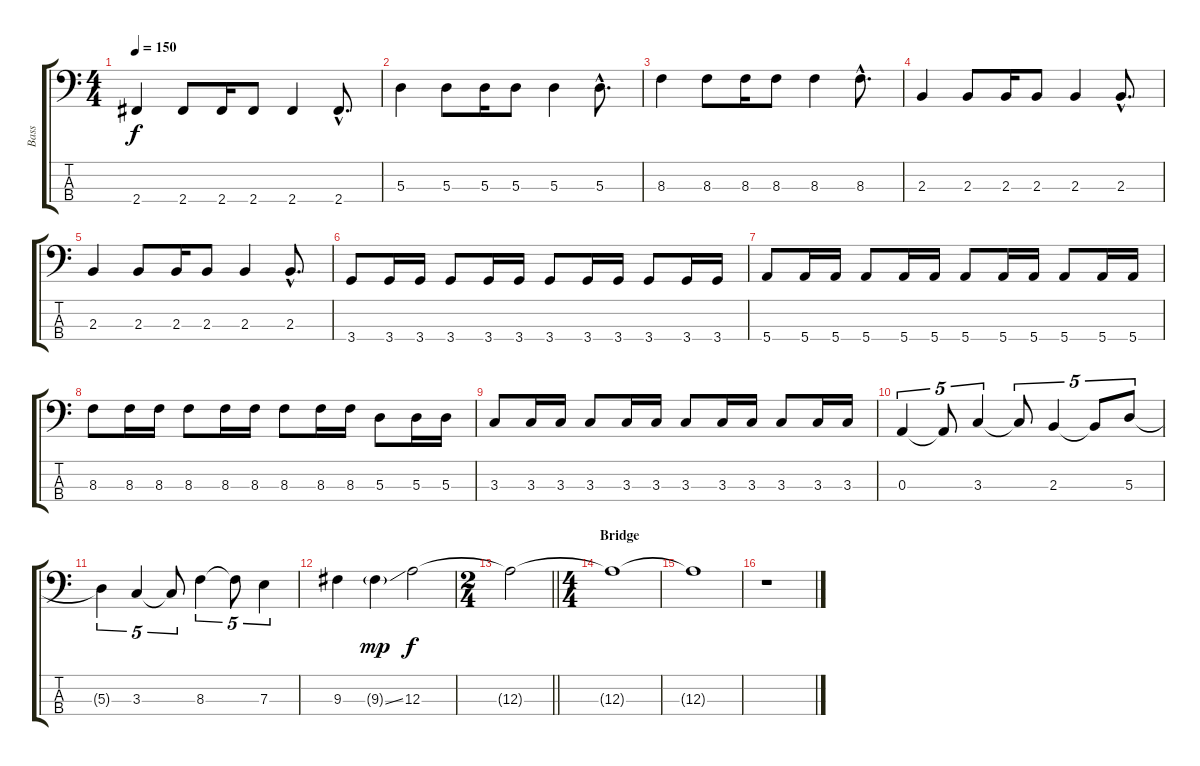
\track ("Bass" "Bass") {instrument electricbassfinger}
\staff {score tabs}
\tuning (G2 D2 A1 E1) {hide}
\ts (4 4)
\tempo 150
\clef f4
\ks c
2.4.4{dy f} 2.4.8 2.4.16 2.4.8 2.4.4 2.4{hac}.8{d} |
5.3.4 5.3.8 5.3.16 5.3.8 5.3.4 5.3{hac}.8{d} |
8.3.4 8.3.8 8.3.16 8.3.8 8.3.4 8.3{hac}.8{d} |
2.3.4 2.3.8 2.3.16 2.3.8 2.3.4 2.3{hac}.8{d} |
2.3.4 2.3.8 2.3.16 2.3.8 2.3.4 2.3{hac}.8{d} |
3.4.8 3.4.16 3.4.16 3.4.8 3.4.16 3.4.16 3.4.8 3.4.16 3.4.16 3.4.8 3.4.16 3.4.16 |
5.4.8 5.4.16 5.4.16 5.4.8 5.4.16 5.4.16 5.4.8 5.4.16 5.4.16 5.4.8 5.4.16 5.4.16 |
8.3.8 8.3.16 8.3.16 8.3.8 8.3.16 8.3.16 8.3.8 8.3.16 8.3.16 5.3.8 5.3.16 5.3.16 |
3.3.8 3.3.16 3.3.16 3.3.8 3.3.16 3.3.16 3.3.8 3.3.16 3.3.16 3.3.8 3.3.16 3.3.16 |
0.3.4{tu (5 4)} 0.3{t}.8{tu (5 4)} 3.3.4{tu (5 4)} 3.3{t}.8{tu (5 4)} 2.3.4{tu (5 4)} 2.3{t}.8{tu (5 4)} 5.3.8{tu (5 4)} |
5.3{t}.4{tu (5 4)} 3.3.4{tu (5 4)} 3.3{t}.8{tu (5 4)} 8.3.4{tu (5 4)} 8.3{t}.8{tu (5 4)} 7.3.4{tu (5 4)} |
9.3.4 9.3{ss g}.4{dy mp} 12.3.2{dy f} |
\ts (2 4)
\barLineRight lightlight
12.3{t}.2 |
\ts (4 4)
\section ("" "Bridge")
12.3{t}.1 |
12.3{t}.1 |
r.1
